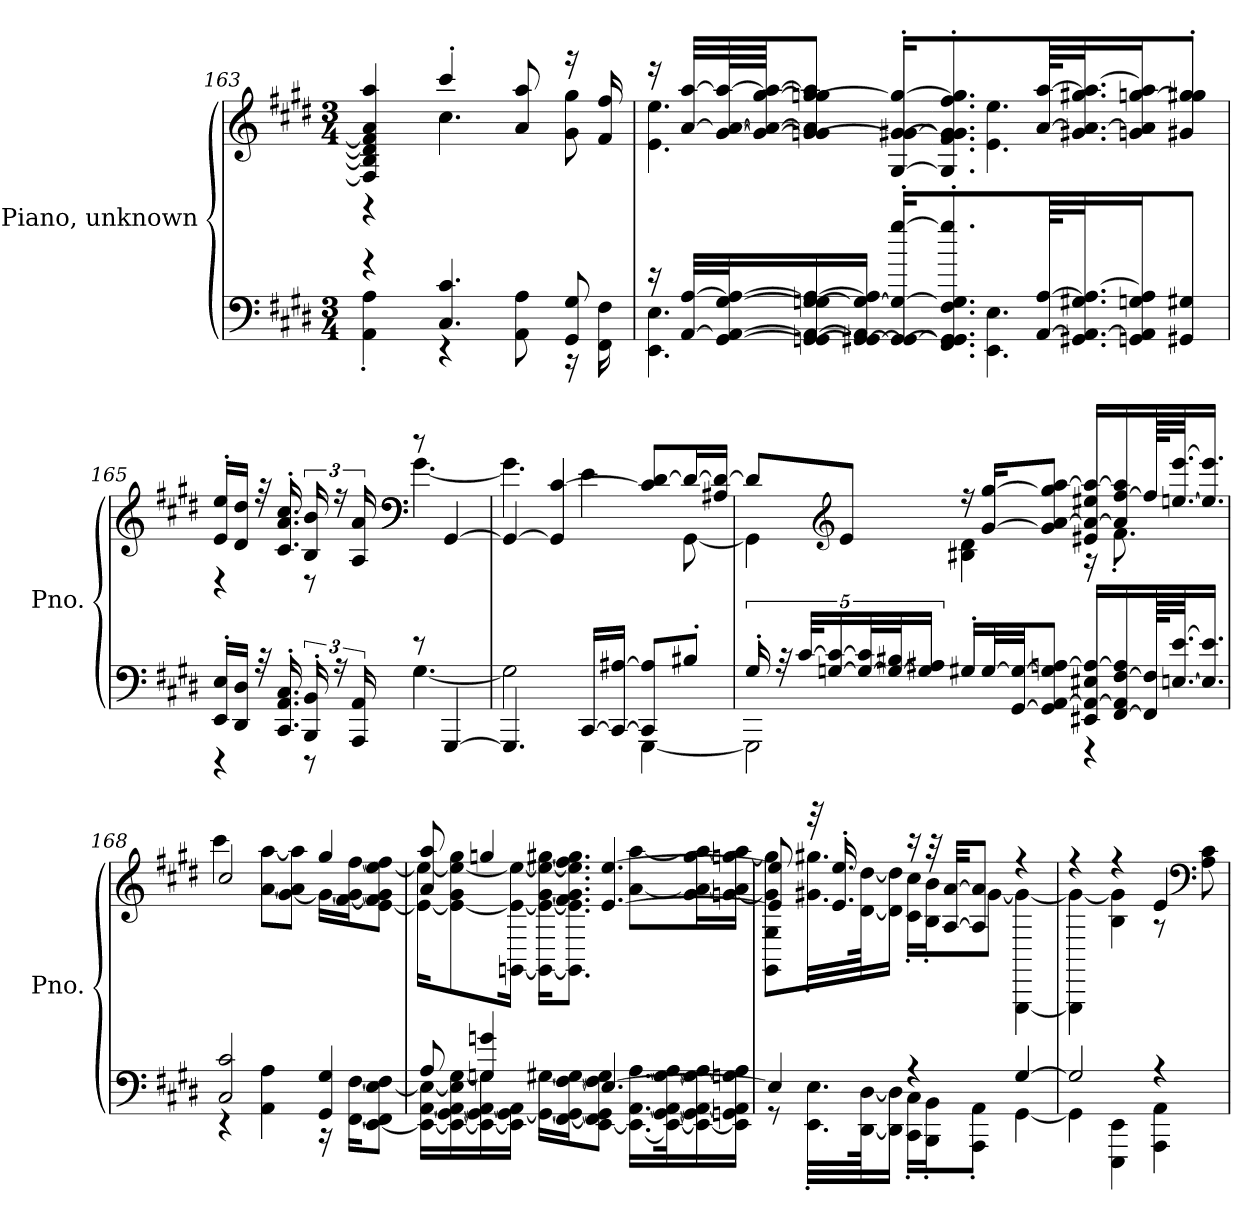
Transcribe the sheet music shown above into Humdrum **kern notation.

**kern	**kern
*part1	*part1
*staff2	*staff1
*I"Piano, unknown	*
*I'Pno.	*
*clefF4	*clefG2
*k[f#c#g#d#]	*k[f#c#g#d#]
*M3/4	*M3/4
=163	=163
*^	*^
4r	4AA\' 4A\'	4F#/] 4B#/] 4d#/] 4f#/] 4a/ 4aa/	4r
4.C#/ 4.c#/	4r	4ccc#'/	4.cc#\
.	8AA\ 8A\	8a/ 8aa/	.
8GG#/ 8G#/	16r	16r	8g#\ 8gg#\
.	16FF#\ 16F#\	16f#/ 16ff#/	.
!!LO:LB:g=z	!!
=164	=164	=164	=164
16r	4.EE\ 4.E\	16r	4.e\ 4.ee\
[32AA/ [32A/LLL	.	[32a/ [32aa/LLL	.
[32GG#/ 32AA/_ [32G#/ 32A/_J	.	[64g#/ 64a/_ 64aa/_L	.
.	.	64g#/_ 64a/_ [64gg#/ 64aa/_JJJ	.
[16GGn/ 16GG#/] 16AA/_ [16Gn/ 16G#/] 16A/_	.	[8gn/ 8g#/] 8a/] [8ggn/ 8gg#/] 8aa/]J	.
16GG/_ [16GG#X/ 16AA/] 16G/_ 16A/]JJ	.	.	.
16GG/_' 16GG#/_' 16G/_' [16gg#/'KL	.	[16G#/' 16g/_' [16g#X/' 16gg/_'KL	.
8.FF#/' 8.GG/]' 8.GG#/]' 8.F#/' 8.G/]' 8.gg#/]'	.	8.G#/]' 8.f#/' 8.g/]' 8.g#/]' 8.ff#/' 8.gg/]'	.
.	4.EE\ 4.E\	.	4.e\ 4.ee\
[64AA/ [64A/KLL	.	[64a/ [64aa/KLL	.
32.GG#X/ 32.AA/_ 32.G#X/ 32.A/_J	.	32.g#X/ 32.a/_ 32.gg#X/ 32.aa/_J	.
16GGn/ 16AA/] 16Gn/ 16A/]J	.	16gn/ 16a/] [16ggn/ 16aa/]J	.
8GG#X/ 8G#X/J	.	8g#X/' 8gg/]' 8gg#X/'J	.
=165	=165	=165	=165
16EE/' 16E/'LL	4r	16e/' 16ee/'LL	4r
16DD#/ 16D#/JJ	.	16d#/ 16dd#/JJ	.
32r	.	32r	.
16.CC#/' 16.AA/' 16.C#/'	.	16.c#/' 16.a/' 16.cc#/'	.
24BBB/' 24BB/'	8r	24B/ 24b/	8r
24r	.	24r	.
24AAA/ 24AA/	.	24A/ 24a/	.
*	*	*clefF4	*
8r	[4.G#\	8r	[4.g#\
[4GGG#/	.	[4GG#/	.
!!LO:LB:g=z	!!
=166	=166	=166	=166
4.GGG#/]	2G#\]	4GG#/_	4.g#\]
.	.	4GG#/] [4c#/	.
[16CC#/LL	.	.	4e\
16CC#/_ [16A#X/JJ	.	.	.
8CC#/] 8A#/]L	[4GGG#\	8c#/] [8d#/L	.
8B#X'/J	.	16d#/L_	[8GG#\
.	.	16A#X/ 16d#/_JJ	.
=167	=167	=167	=167
20G#'/	2GGG#\]	8d#/L]	4GG#\]
40r	.	.	.
[40c#/KLL	.	.	.
[20Gn/ 20c#/_	.	.	.
*	*	*clefG2	*
.	.	8e/J	.
40G/_ 40c#/]L	.	.	.
40G/_ 40B#X/J	.	.	.
20G/] 20A#X/JJ	.	.	.
16G#X'/LL	.	16r	4B#X\ 4d#\
[32G#/L	.	[16g#/ [16gg#/KL	.
[32GG#/ 32G#/_JJ	.	.	.
8GG#/] [8AA/ 8G#/] [8An/J	.	8g#/] [8a/ 8gg#/] [8aa/J	.
16EE#X/ 16AA/_ 16E#X/ 16A/_LL	4r	16e#X/ 16a/_ 16ee#X/ 16aa/_LL	16r
[16FF#/ 16AA/] [16F#/ 16A/]	.	16a/] [16ff#/ 16aa/]	8.f#'\
128FF#/] 128F#/]KLL	.	128ff#/KLL]	.
[64.En/ [64.e/JJ	.	[64.een/ [64.eee/JJ	.
16.E/] 16.e/]JJ	.	16.ee/] 16.eee/]JJ	.
!!LO:LB:g=z	!!
=168	=168	=168	=168
2C#/ 2c#/	4r	2cc#/	4ccc#\
.	4AA\ 4A\	.	[8a\ [8aa\L
.	.	.	[8g#\ 8a\] 8aa\]J
4GG#/ 4G#/	16r	4gg#/	16g#\LL_
.	[16FF#\ [16F#\KL	.	[16f#\ 16g#\_ [16ff#\J
.	[8EE\ 8FF#\] [8E\ 8F#\]J	.	[8e\ 8f#\] 8g#\] [8ee\ 8ff#\]J
=169	=169	=169	=169
8A/	16EE\_ [16AA\ 16E\_LL	8a/ 8aa/	16e\_ 16ee\_KL
.	16EE\_ [16GG#\ 16AA\_ 16E\] [16G#\	.	8e\_ 8g#\ 8ee\_ 8gg#\
4Gn/ 4gn/	16EE\_ 16GG#\] 16AA\_ 16G#\]	4ggn/	.
.	16EE\] [16GG#\ 16AA\]JJ	.	[16GGn\ 16e\_ 16ee\_Jk
.	16GG#\_ [16G#X\LL	.	16GG\_ 16e\_ [16g#\ 16ee\_ [16gg#X\KL
.	[16FF#\ 16GG#\_ [16F#\ 16G#\_J	.	8.GG\] 8.e\] 8.f#\ 8.g#\] 8.ee\] 8.ff#\ 8.gg#\]J
[4.E/	[8EE\ 8FF#\] 8GG#\] 8F#\] 8G#\]J	[4.e/ [4.ee/	.
.	16.EE\_ [16.AA\ [16.A\LL	.	[8a\ [8aa\L
.	32EE\_ [32GG#\ 32AA\_ [32G#\ 32A\_K	.	.
.	16EE\_ 16GG#\] 16AA\_ 16G#\] 16A\_	.	16g#\ 16a\_ 16gg#\ 16aa\_L
.	16EE\] 16GGn\ 16AA\] 16Gn\ 16A\]JJ	.	[16gn\ 16a\] [16ggn\ 16aa\]JJ
!!LO:PB:g=z	!!
=170	=170	=170	=170
4E/]	8r	8e/] 8ee/]	8GG#\ 8G#\ 8g\] 8gg\]L
.	32.EE\' 32.E\'LLL	32r	32.g#X\' 32.gg#X\'LL
.	.	16.e/' 16.ee/'	.
.	[64DD#\ [64D#\JK	.	[64d#\ [64dd#\JK
.	16DD#\] 16D#\]JJ	.	16d#\] 16dd#\]JJ
4r	16CC#\' 16C#\'LL	16r	16c#\' 16cc#\'LL
.	16BBB\' 16BB\'J	32r	16B\' 16b\'J
.	.	[32A/ [32a/KKL	.
.	8AAA\' 8AA\'J	8A/] 8a/]J	[8g#\J
[4G#/	[4GG#\	4r	[4GGG#\ 4g#\_
=171	=171	=171	=171
2G#/]	4GG#\]	4r	4GGG#\] 4g#\_
.	4EEE\ 4EE\	4r	4B\ 4g#\]
4r	4AAA\ 4AA\	4e/	8r
*	*	*clefF4	*
.	.	.	8A\ 8c#\
*v	*v	*	*
*	*v	*v
=	=
*-	*-
